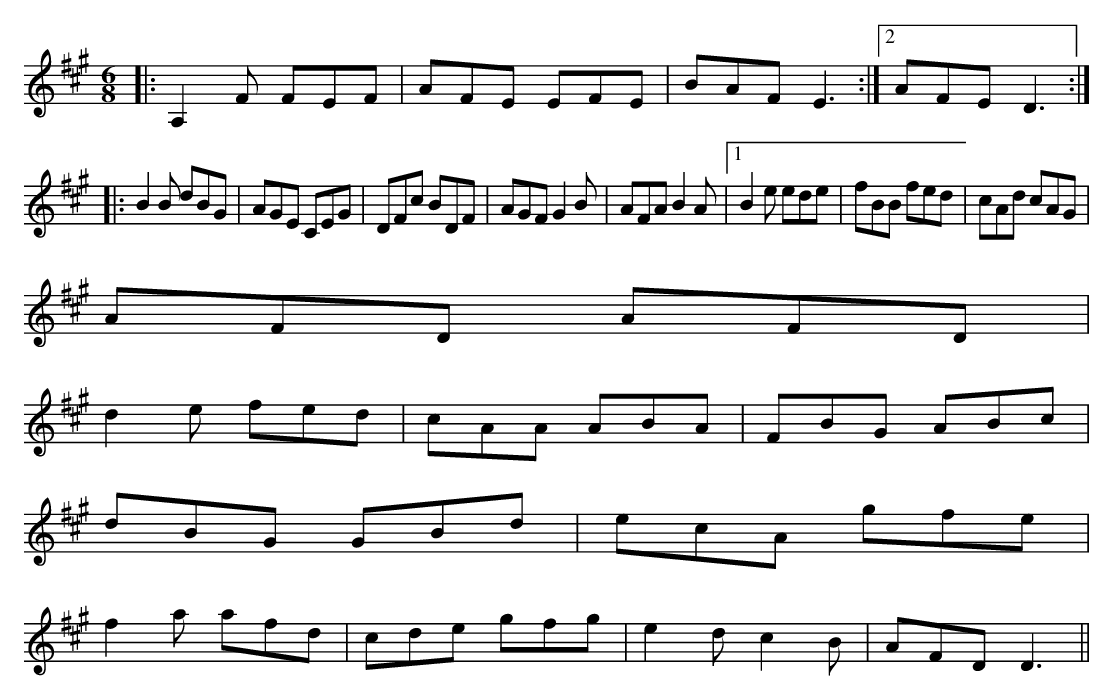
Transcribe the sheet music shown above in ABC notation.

X:1
M:6/8
K:A
|:A,2F FEF|AFE EFE|BAF E3:|2 AFE D3 :|
|: B2B dBG|AGE CEG|DFc BDF|AGF G2 B|AFA B2A|1 B2e ede|fBB fed|cAd cAG|
AFD AFD|
d2e fed|cAA ABA|FBG ABc|
dBG GBd|ecA gfe|
f2 a afd|cde gfg|e2 d c2 B|AFD D3||
